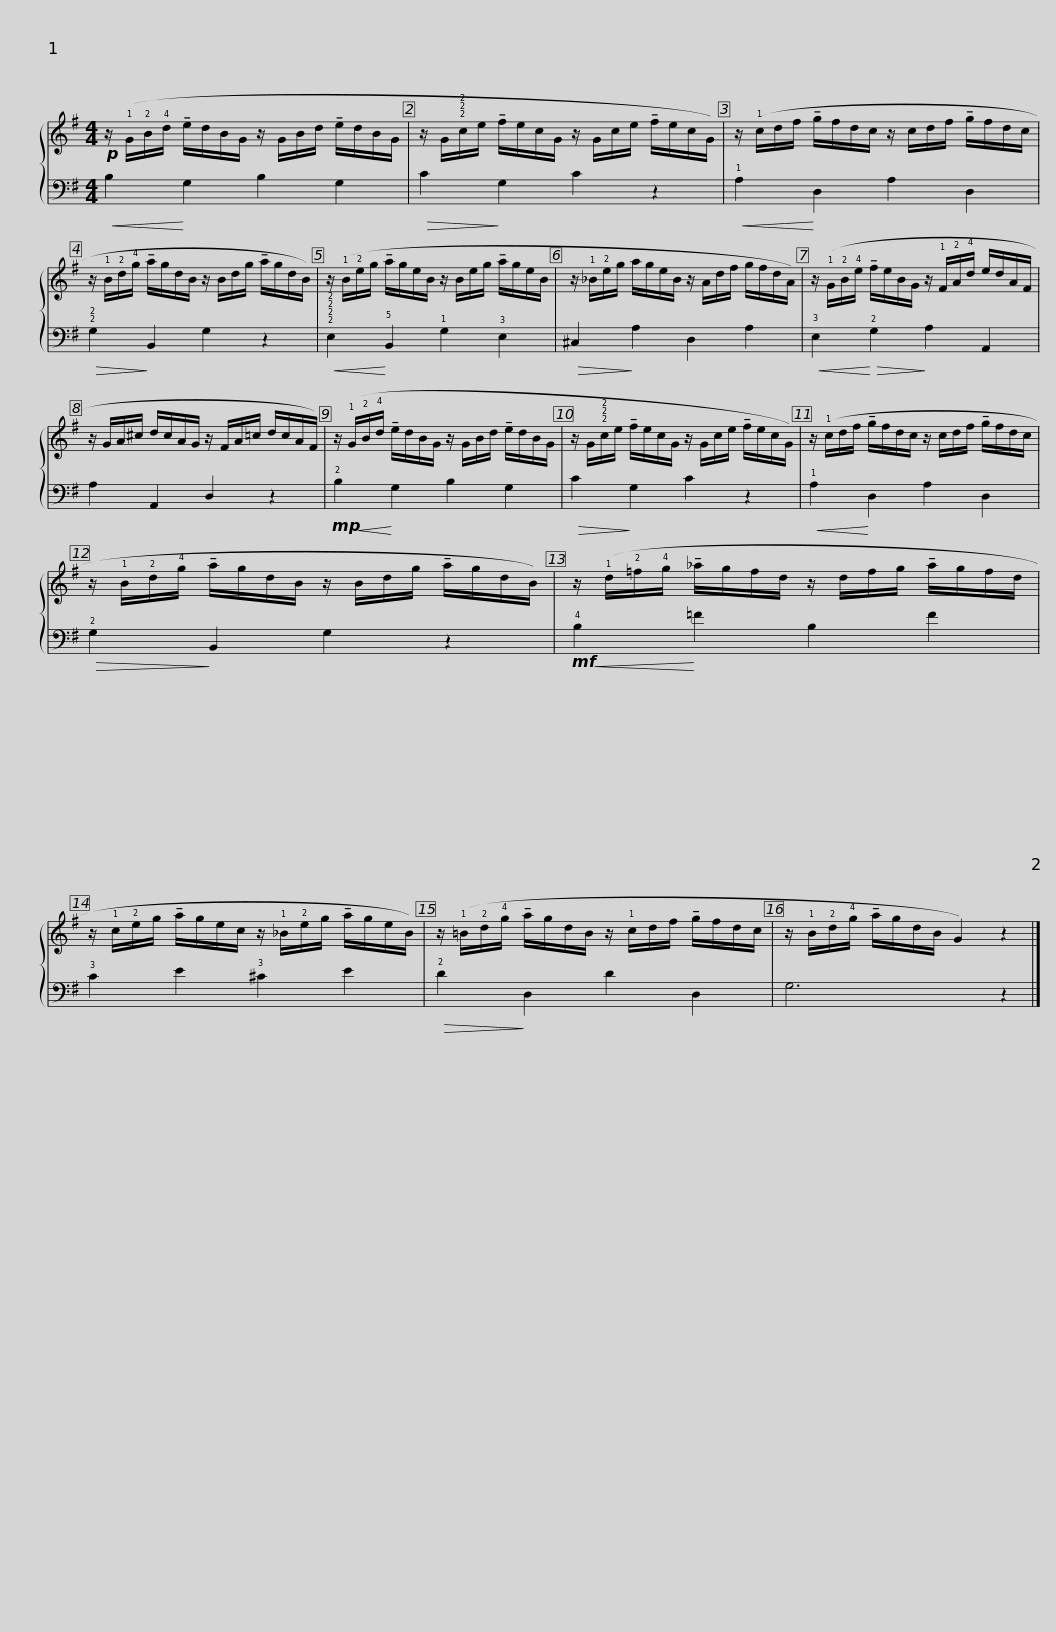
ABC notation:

X:1
%%score { 1 | 2 }
L:1/8
M:4/4
I:linebreak $
K:G
V:1 treble
V:2 bass
V:1
!p! z/ (!1!G/!2!B/!4!d/ !tenuto!e/d/B/G/ z/ G/B/d/ !tenuto!e/d/B/G/ | z/ G/!2!!2!!2!c/e/ !tenuto!f/e/c/G/ z/ G/c/e/ !tenuto!f/e/c/G/) |$ z/ (!1!c/d/f/ !tenuto!g/f/d/c/ z/ c/d/f/ !tenuto!g/f/d/c/ | z/ !1!B/!2!d/!4!g/ !tenuto!a/g/d/B/ z/ B/d/g/ !tenuto!a/g/d/B/) |$ z/ (!1!B/!2!e/g/ !tenuto!a/g/e/B/ z/ B/e/g/ !tenuto!a/g/e/B/ | %5
 z/ !1!_B/!2!e/g/ a/g/e/B/ z/ A/d/f/ g/f/d/A/) |$ z/ (!1!G/!2!B/!4!e/ !tenuto!f/e/B/G/ z/ !1!F/!2!A/!4!d/ e/d/A/F/ | z/ G/A/^c/ d/c/A/G/ z/ F/A/=c/ d/c/A/F/) |$ z/ (!1!G/!2!B/!4!d/ !tenuto!e/d/B/G/ z/ G/B/d/ !tenuto!e/d/B/G/ | z/ G/!2!!2!!2!c/e/ !tenuto!f/e/c/G/ z/ G/c/e/ !tenuto!f/e/c/G/) |$ %10
 z/ (!1!c/d/f/ !tenuto!g/f/d/c/ z/ c/d/f/ !tenuto!g/f/d/c/ | z/ !1!B/!2!d/!4!g/ !tenuto!a/g/d/B/ z/ B/d/g/ !tenuto!a/g/d/B/) |$ z/ (!1!d/!2!=f/!4!g/ !tenuto!_a/g/f/d/ z/ d/f/g/ !tenuto!a/g/f/d/ | z/ !1!c/!2!e/g/ !tenuto!a/g/e/c/ z/ !1!_B/!2!e/g/ !tenuto!a/g/e/B/) |$ z/ (!1!=B/!2!d/!4!g/ !tenuto!a/g/d/B/ z/ !1!c/d/f/ !tenuto!g/f/d/c/ | %15
 z/ !1!B/!2!d/!4!g/ !tenuto!a/g/d/B/ G2) z2 |] %16
V:2
!<(! B,2!<)! G,2 B,2 G,2 |!>(! C2!>)! G,2 C2 z2 |$!<(! !1!A,2!<)! D,2 A,2 D,2 |!>(! !2!!2!G,2!>)! B,,2 G,2 z2 |$!<(! !2!!2!!2!!2!E,2!<)! !5!B,,2 !1!G,2 !3!E,2 | %5
!>(! ^C,2!>)! A,2 D,2 A,2 |$!<(! !3!E,2!<)!!>(! !2!G,2!>)! A,2 A,,2 | A,2 A,,2 D,2 z2 |$!mp!!<(! !2!B,2!<)! G,2 B,2 G,2 |!>(! C2!>)! G,2 C2 z2 |$ %10
!<(! !1!A,2!<)! D,2 A,2 D,2 |!>(! !2!G,2!>)! B,,2 G,2 z2 |$!mf!!<(! !4!B,2!<)! =F2 B,2 F2 | !3!C2 E2 !3!^C2 E2 |$!>(! !2!D2!>)! D,2 D2 D,2 | %15
 G,6 z2 |] %16
